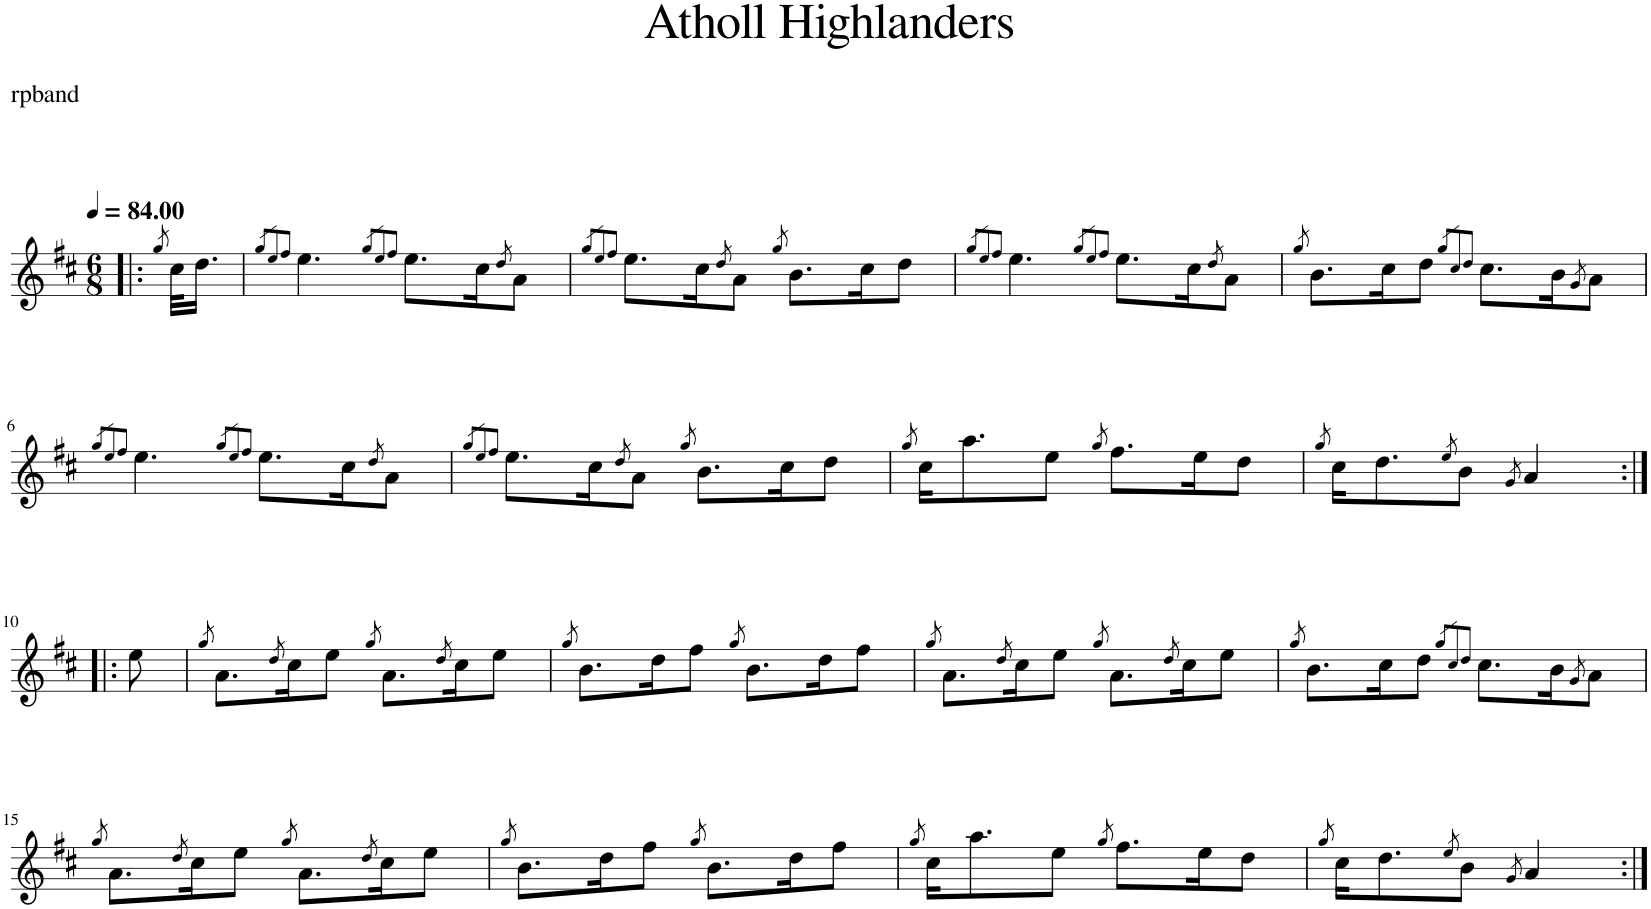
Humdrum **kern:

**kern
*part1
*staff1
*I"Piano
*I'Pno
*clefG2
*k[f#c#]
*D:
*M6/8
*MM84
=1!|:
8qgg/
32cc#\KLL
16.dd\JJ
=2
8qgg/L
8qee/
8qff#/J
4.ee\
8qgg/L
8qee/
8qff#/J
8.ee\L
16cc#\K
8qdd/
8a\J
=3
8qgg/L
8qee/
8qff#/J
8.ee\L
16cc#\K
8qdd/
8a\J
8qgg/
8.b\L
16cc#\K
8dd\J
=4
8qgg/L
8qee/
8qff#/J
4.ee\
8qgg/L
8qee/
8qff#/J
8.ee\L
16cc#\K
8qdd/
8a\J
=5
8qgg/
8.b\L
16cc#\K
8dd\J
8qgg/L
8qcc#/
8qdd/J
8.cc#\L
16b\K
8qg/
8a\J
!!LO:LB:g=z
=6
8qgg/L
8qee/
8qff#/J
4.ee\
8qgg/L
8qee/
8qff#/J
8.ee\L
16cc#\K
8qdd/
8a\J
=7
8qgg/L
8qee/
8qff#/J
8.ee\L
16cc#\K
8qdd/
8a\J
8qgg/
8.b\L
16cc#\K
8dd\J
=8
8qgg/
16cc#\KL
8.aa\
8ee\J
8qgg/
8.ff#\L
16ee\K
8dd\J
=9
8qgg/
16cc#\KL
8.dd\
8qee/
8b\J
8qg/
4a/
!!LO:LB:g=z
=10:|!|:
8ee\
=11
8qgg/
8.a\L
8qdd/
16cc#\K
8ee\J
8qgg/
8.a\L
8qdd/
16cc#\K
8ee\J
=12
8qgg/
8.b\L
16dd\K
8ff#\J
8qgg/
8.b\L
16dd\K
8ff#\J
=13
8qgg/
8.a\L
8qdd/
16cc#\K
8ee\J
8qgg/
8.a\L
8qdd/
16cc#\K
8ee\J
=14
8qgg/
8.b\L
16cc#\K
8dd\J
8qgg/L
8qcc#/
8qdd/J
8.cc#\L
16b\K
8qg/
8a\J
!!LO:LB:g=z
=15
8qgg/
8.a\L
8qdd/
16cc#\K
8ee\J
8qgg/
8.a\L
8qdd/
16cc#\K
8ee\J
=16
8qgg/
8.b\L
16dd\K
8ff#\J
8qgg/
8.b\L
16dd\K
8ff#\J
=17
8qgg/
16cc#\KL
8.aa\
8ee\J
8qgg/
8.ff#\L
16ee\K
8dd\J
=18
8qgg/
16cc#\KL
8.dd\
8qee/
8b\J
8qg/
4a/
=:|!
*-
